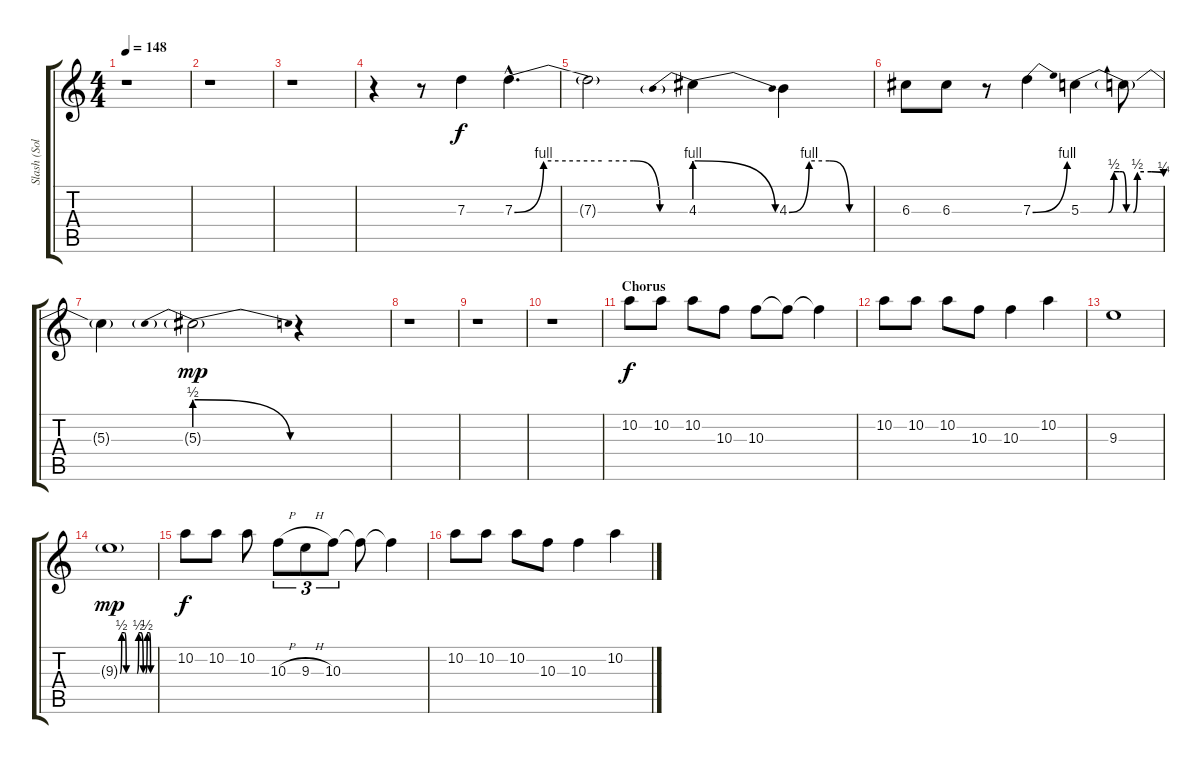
\track ("Slash (Solos and Licks)" "Slash (Sol") {instrument overdrivenguitar}
\staff {score tabs}
\tuning (E4 B3 G3 D3 A2 E2) {hide}
\ts (4 4)
\tempo 148
\clef g2
\ks c
r.1{dy mf} |
r.1 |
r.1 |
r.4 r.8 7.3.4{dy f} 7.3{be (custom 0 0 10 4 30 4 41 4 50 0 60 0) hac}.4{d} |
7.3{t}.2 4.3{be (prebendrelease 0 4 60 0)}.4 4.3{be (custom 0 0 15 4 30 4 45 0 60 0)}.4 |
6.3.8 6.3.8 r.8 7.3{be (bend 0 0 60 4)}.4 5.3{be (custom 0 0 10 0 15 0 20 0 24 2 28 2 30 2 33 0 35 0 38 0 41 2 51 2 60 1)}.4 5.3{t}.8 |
5.3{t}.4 5.3{be (prebendrelease 0 2 60 0) g}.2{dy mp} r.4 |
r.1 |
r.1 |
r.1 |
\section ("" "Chorus")
10.2.8{dy f volume 12} 10.2.8 10.2.8 10.3.8 10.3.8 10.3{t}.8 10.3{t}.4 |
10.2.8 10.2.8 10.2.8 10.3.8 10.3.4 10.2.4 |
9.3.1 |
9.3{be (custom 0 0 3 2 8 2 11 0 30 0 33 2 37 2 41 0 45 0 48 2 52 2 54 0 60 0) g}.1{dy mp} |
10.2.8{dy f} 10.2.8 10.2.8 10.3{h}.8{tu (3 2)} 9.3{h}.8{tu (3 2)} 10.3.8{tu (3 2)} 10.3{t}.8 10.3{t}.4 |
10.2.8 10.2.8 10.2.8 10.3.8 10.3.4 10.2.4
